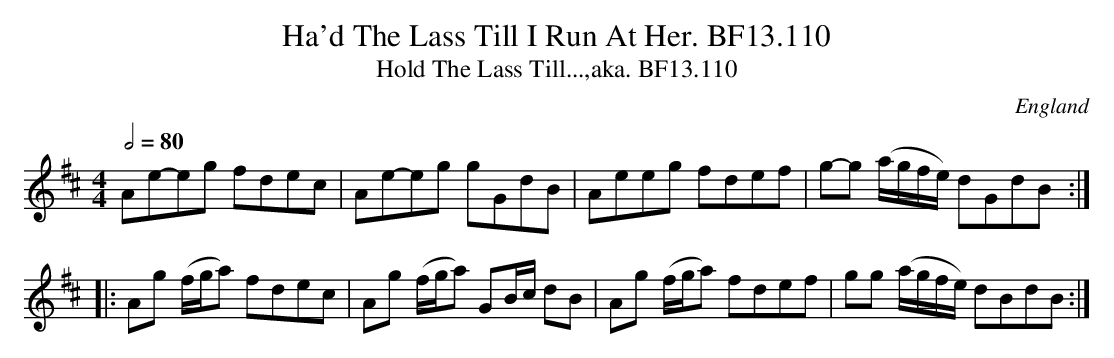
X:1
T:Ha'd The Lass Till I Run At Her. BF13.110
T:Hold The Lass Till...,aka. BF13.110
M:4/4
O:England
Q:1/2=80
K:D
Ae-eg fdec|Ae-eg gGdB|Aeeg fdef|g-g (a/g/f/e/) dGdB:|!
|:Ag (f/g/a) fdec|Ag (f/g/a) GB/c/ dB|Ag (f/g/a) fdef|\
gg (a/g/f/e/) dBdB:|
